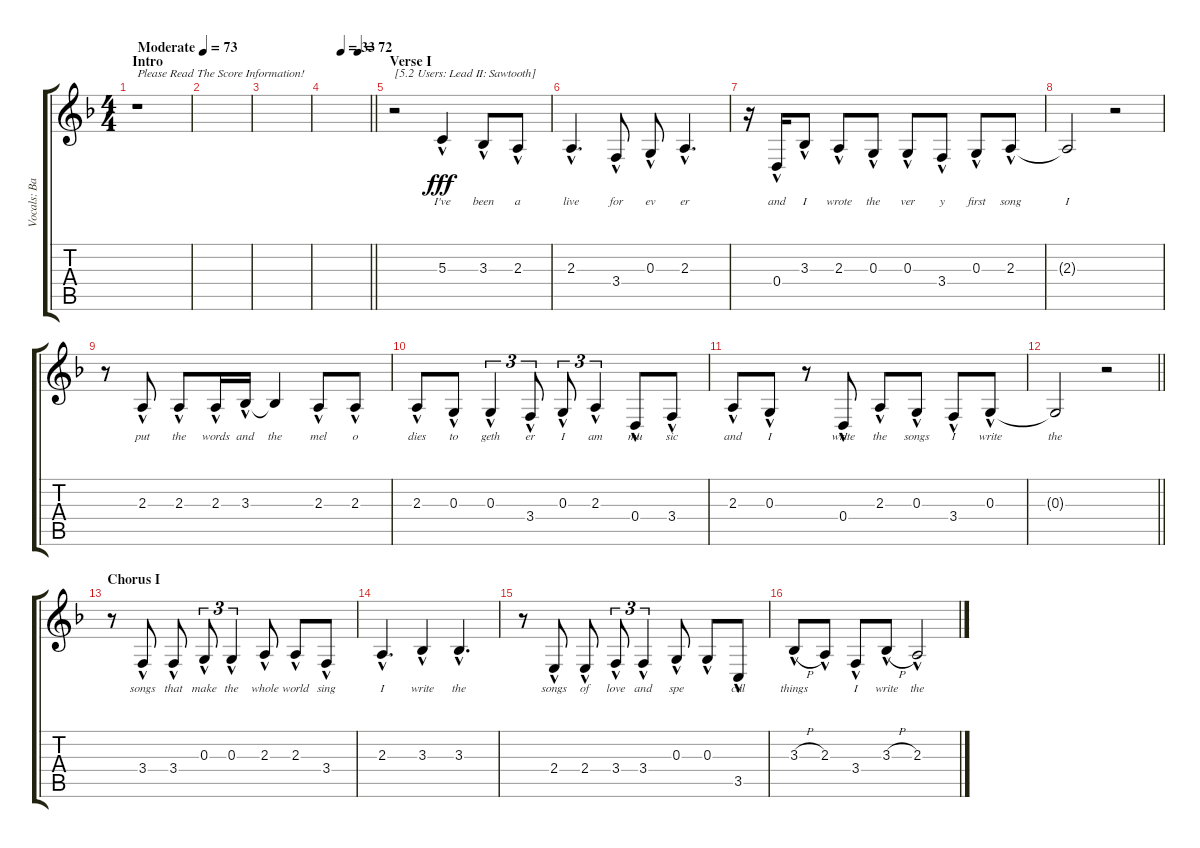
\track ("Vocals: Barry" "Vocals: Ba") {instrument lead2sawtooth}
\staff {score tabs}
\tuning (E4 B3 G3 D3 A2 E2) {hide}
\ts (4 4)
\section ("" "Intro")
\tempo (73 "Moderate")
\clef g2
\ks f
r.1{txt "Please Read The Score Information!" dy fff instrument lead2sawtooth} |
|
|
\tempo (33 0.375)
\tempo (72 0.75)
\barLineRight lightlight
|
\section ("" "Verse I")
r.2{txt "[5.2 Users: Lead II: Sawtooth]"} 5.3{hac}.4{lyrics (0 "I've") lyrics (1 "") lyrics (2 "") lyrics (3 "") lyrics (4 "")} 3.3{hac}.8{lyrics (0 "been") lyrics (1 "") lyrics (2 "") lyrics (3 "") lyrics (4 "")} 2.3{hac}.8{lyrics (0 "a") lyrics (1 "") lyrics (2 "") lyrics (3 "") lyrics (4 "")} |
2.3{hac}.4{d lyrics (0 "live") lyrics (1 "") lyrics (2 "") lyrics (3 "") lyrics (4 "")} 3.4{hac}.8{lyrics (0 "for") lyrics (1 "") lyrics (2 "") lyrics (3 "") lyrics (4 "")} 0.3{hac}.8{lyrics (0 "ev") lyrics (1 "") lyrics (2 "") lyrics (3 "") lyrics (4 "")} 2.3{hac}.4{d lyrics (0 "er") lyrics (1 "") lyrics (2 "") lyrics (3 "") lyrics (4 "")} |
r.16 0.4{hac}.16{lyrics (0 "and") lyrics (1 "") lyrics (2 "") lyrics (3 "") lyrics (4 "")} 3.3{hac}.8{lyrics (0 "I") lyrics (1 "") lyrics (2 "") lyrics (3 "") lyrics (4 "")} 2.3{hac}.8{lyrics (0 "wrote") lyrics (1 "") lyrics (2 "") lyrics (3 "") lyrics (4 "")} 0.3{hac}.8{lyrics (0 "the") lyrics (1 "") lyrics (2 "") lyrics (3 "") lyrics (4 "")} 0.3{hac}.8{lyrics (0 "ver") lyrics (1 "") lyrics (2 "") lyrics (3 "") lyrics (4 "")} 3.4{hac}.8{lyrics (0 "y") lyrics (1 "") lyrics (2 "") lyrics (3 "") lyrics (4 "")} 0.3{hac}.8{lyrics (0 "first") lyrics (1 "") lyrics (2 "") lyrics (3 "") lyrics (4 "")} 2.3{hac}.8{lyrics (0 "song") lyrics (1 "") lyrics (2 "") lyrics (3 "") lyrics (4 "")} |
2.3{t}.2{lyrics (0 "I") lyrics (1 "") lyrics (2 "") lyrics (3 "") lyrics (4 "")} r.2 |
r.8 2.3{hac}.8{lyrics (0 "put") lyrics (1 "") lyrics (2 "") lyrics (3 "") lyrics (4 "")} 2.3{hac}.8{lyrics (0 "the") lyrics (1 "") lyrics (2 "") lyrics (3 "") lyrics (4 "")} 2.3{hac}.16{lyrics (0 "words") lyrics (1 "") lyrics (2 "") lyrics (3 "") lyrics (4 "")} 3.3{hac}.16{lyrics (0 "and") lyrics (1 "") lyrics (2 "") lyrics (3 "") lyrics (4 "")} 3.3{t}.4{lyrics (0 "the") lyrics (1 "") lyrics (2 "") lyrics (3 "") lyrics (4 "")} 2.3{hac}.8{lyrics (0 "mel") lyrics (1 "") lyrics (2 "") lyrics (3 "") lyrics (4 "")} 2.3{hac}.8{lyrics (0 "o") lyrics (1 "") lyrics (2 "") lyrics (3 "") lyrics (4 "")} |
2.3{hac}.8{lyrics (0 "dies") lyrics (1 "") lyrics (2 "") lyrics (3 "") lyrics (4 "")} 0.3{hac}.8{lyrics (0 "to") lyrics (1 "") lyrics (2 "") lyrics (3 "") lyrics (4 "")} 0.3{hac}.4{tu (3 2) lyrics (0 "geth") lyrics (1 "") lyrics (2 "") lyrics (3 "") lyrics (4 "")} 3.4{hac}.8{tu (3 2) lyrics (0 "er") lyrics (1 "") lyrics (2 "") lyrics (3 "") lyrics (4 "")} 0.3{hac}.8{tu (3 2) lyrics (0 "I") lyrics (1 "") lyrics (2 "") lyrics (3 "") lyrics (4 "")} 2.3{hac}.4{tu (3 2) lyrics (0 "am") lyrics (1 "") lyrics (2 "") lyrics (3 "") lyrics (4 "")} 0.4{hac}.8{lyrics (0 "mu") lyrics (1 "") lyrics (2 "") lyrics (3 "") lyrics (4 "")} 3.4{hac}.8{lyrics (0 "sic") lyrics (1 "") lyrics (2 "") lyrics (3 "") lyrics (4 "")} |
2.3{hac}.8{lyrics (0 "and") lyrics (1 "") lyrics (2 "") lyrics (3 "") lyrics (4 "")} 0.3{hac}.8{lyrics (0 "I") lyrics (1 "") lyrics (2 "") lyrics (3 "") lyrics (4 "")} r.8 0.4{hac}.8{lyrics (0 "write") lyrics (1 "") lyrics (2 "") lyrics (3 "") lyrics (4 "")} 2.3{hac}.8{lyrics (0 "the") lyrics (1 "") lyrics (2 "") lyrics (3 "") lyrics (4 "")} 0.3{hac}.8{lyrics (0 "songs") lyrics (1 "") lyrics (2 "") lyrics (3 "") lyrics (4 "")} 3.4{hac}.8{lyrics (0 "I") lyrics (1 "") lyrics (2 "") lyrics (3 "") lyrics (4 "")} 0.3{hac}.8{lyrics (0 "write") lyrics (1 "") lyrics (2 "") lyrics (3 "") lyrics (4 "")} |
\barLineRight lightlight
0.3{t}.2{lyrics (0 "the") lyrics (1 "") lyrics (2 "") lyrics (3 "") lyrics (4 "")} r.2 |
\section ("" "Chorus I")
r.8 3.4{hac}.8{lyrics (0 "songs") lyrics (1 "") lyrics (2 "") lyrics (3 "") lyrics (4 "")} 3.4{hac}.8{lyrics (0 "that") lyrics (1 "") lyrics (2 "") lyrics (3 "") lyrics (4 "")} 0.3{hac}.8{tu (3 2) lyrics (0 "make") lyrics (1 "") lyrics (2 "") lyrics (3 "") lyrics (4 "")} 0.3{hac}.4{tu (3 2) lyrics (0 "the") lyrics (1 "") lyrics (2 "") lyrics (3 "") lyrics (4 "")} 2.3{hac}.8{lyrics (0 "whole") lyrics (1 "") lyrics (2 "") lyrics (3 "") lyrics (4 "")} 2.3{hac}.8{lyrics (0 "world") lyrics (1 "") lyrics (2 "") lyrics (3 "") lyrics (4 "")} 3.4{hac}.8{lyrics (0 "sing") lyrics (1 "") lyrics (2 "") lyrics (3 "") lyrics (4 "")} |
2.3{hac}.4{d lyrics (0 "I") lyrics (1 "") lyrics (2 "") lyrics (3 "") lyrics (4 "")} 3.3{hac}.4{lyrics (0 "write") lyrics (1 "") lyrics (2 "") lyrics (3 "") lyrics (4 "")} 3.3{hac}.4{d lyrics (0 "the") lyrics (1 "") lyrics (2 "") lyrics (3 "") lyrics (4 "")} |
r.8 2.4{hac}.8{lyrics (0 "songs") lyrics (1 "") lyrics (2 "") lyrics (3 "") lyrics (4 "")} 2.4{hac}.8{lyrics (0 "of") lyrics (1 "") lyrics (2 "") lyrics (3 "") lyrics (4 "")} 3.4{hac}.8{tu (3 2) lyrics (0 "love") lyrics (1 "") lyrics (2 "") lyrics (3 "") lyrics (4 "")} 3.4{hac}.4{tu (3 2) lyrics (0 "and") lyrics (1 "") lyrics (2 "") lyrics (3 "") lyrics (4 "")} 0.3{hac}.8{lyrics (0 "spe") lyrics (1 "") lyrics (2 "") lyrics (3 "") lyrics (4 "")} 0.3{hac}.8{lyrics (0 "") lyrics (1 "") lyrics (2 "") lyrics (3 "") lyrics (4 "")} 3.5{hac}.8{lyrics (0 "cal") lyrics (1 "") lyrics (2 "") lyrics (3 "") lyrics (4 "")} |
3.3{h hac}.8{lyrics (0 "things") lyrics (1 "") lyrics (2 "") lyrics (3 "") lyrics (4 "")} 2.3{hac}.8{lyrics (0 "") lyrics (1 "") lyrics (2 "") lyrics (3 "") lyrics (4 "")} 3.4{hac}.8{lyrics (0 "I") lyrics (1 "") lyrics (2 "") lyrics (3 "") lyrics (4 "")} 3.3{h hac}.8{lyrics (0 "write") lyrics (1 "") lyrics (2 "") lyrics (3 "") lyrics (4 "")} 2.3{hac}.2{lyrics (0 "the") lyrics (1 "") lyrics (2 "") lyrics (3 "") lyrics (4 "")}
